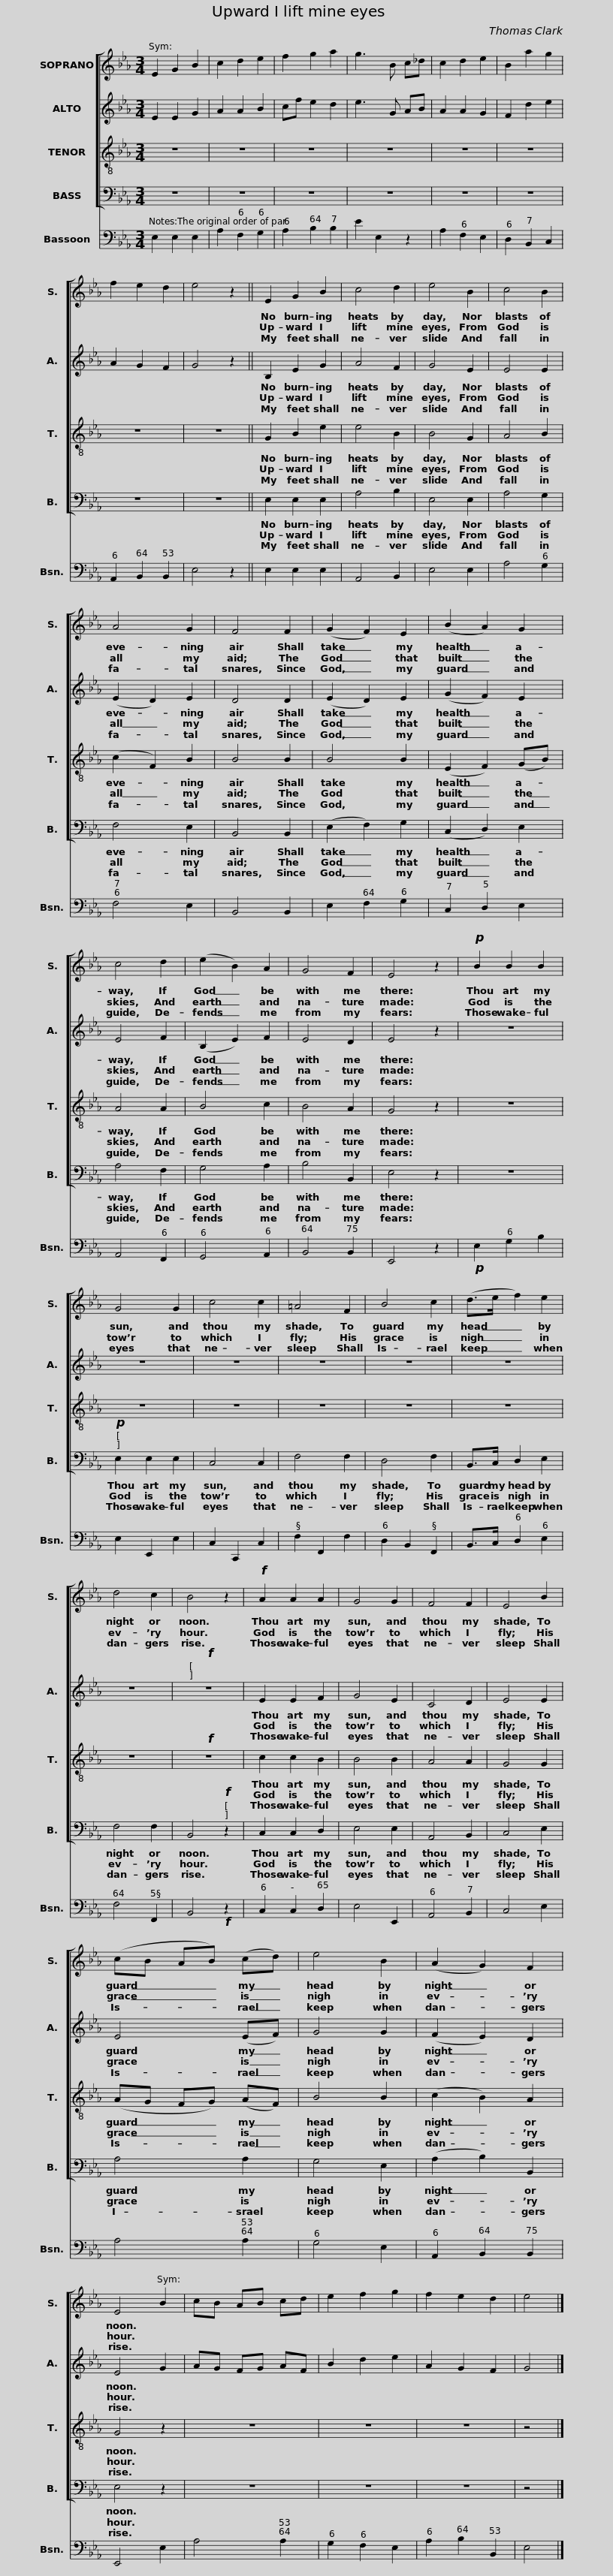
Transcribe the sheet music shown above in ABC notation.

X:1
%%score [ 1 2 3 4 ] 5
L:1/8
M:3/4
I:linebreak $
K:Eb
V:1 treble
V:2 treble
V:3 treble-8 transpose=-12
V:4 bass
V:5 bass
V:1
 E2 G2 B2 | c2 d2 e2 | f2 g2 a2 | g3 B c_d | c2 d2 e2 | %5
 B2 a2 g2 | f2 e2 d2 | e4 z2 ||$ E2 G2 B2 | c4 d2 | %10
 e4 B2 | c4 B2 | A4 G2 | F4 F2 | (G2 F2) E2 |$ %15
 (B2 A2) G2 | c4 d2 |$ (e2 B2) A2 | G4 F2 | E4 z2 | %20
!p! B2 B2 B2 | G4 G2 | c4 c2 | =A4 F2 |$ B4 c2 |$ %25
 (d>e f2) e2 | d4 c2 | B4 z2 |!f! A2 A2 A2 | G4 G2 | %30
 F4 F2 | E4 B2 |$ (cB AB) (cd) | e4 B2 | (A2 G2) F2 | %35
 E4 B2 | cB AB cd | e2 f2 g2 | f2 e2 d2 | e4 |] %40
V:2
 E2 E2 G2 | A2 A2 B2 | cf e2 d2 | e3 G AB | A2 A2 G2 | %5
 F2 d2 e2 | A2 G2 F2 | G4 z2 ||$ B,2 E2 G2 | A4 F2 | %10
 G4 E2 | E4 E2 | (E2 D2) E2 | D4 D2 | (E2 D2) E2 |$ %15
 (G2 F2) E2 | E4 F2 |$ (B,2 E2) F2 | E4 D2 | E4 z2 | %20
 z6 | z6 | z6 | z6 |$ z6 |$ %25
 z6 | z6 |!f! z6 | E2 E2 F2 | G4 E2 | %30
 C4 D2 | E4 E2 |$ E4 (EF) | G4 G2 | (F2 E2) D2 | %35
 E4 G2 | AG FG AF | B2 d2 e2 | A2 G2 F2 | G4 |] %40
V:3
 z6 | z6 | z6 | z6 | z6 | %5
 z6 | z6 | z6 ||$ G2 B2 e2 | e4 B2 | %10
 B4 G2 | A4 B2 | (c2 F2) B2 | B4 B2 | B4 B2 |$ %15
 (E2 F2) (GB) | A4 A2 |$ B4 c2 | B4 A2 | G4 z2 | %20
 z6 | z6 | z6 | z6 |$ z6 |$ %25
 z6 | z6 |!f! z6 | c2 c2 B2 | B4 B2 | %30
 A4 A2 | G4 G2 |$ (AG FG) (AF) | B4 B2 | (c2 B2) A2 | %35
 G4 z2 | z6 | z6 | z6 | z4 |] %40
V:4
 z6 | z6 | z6 | z6 | z6 | %5
 z6 | z6 | z6 ||$ E,2 E,2 E,2 | A,4 B,2 | %10
 E,4 E,2 | A,4 G,2 | F,4 E,2 | B,,4 B,,2 | (E,2 F,2) G,2 |$ %15
 (C,2 D,2) E,2 | A,4 F,2 |$ G,4 A,2 | B,4 B,,2 | E,4 z2 | %20
 z6 |!p! E,2 E,2 E,2 | C,4 C,2 | F,4 F,2 |$ D,4 F,2 |$ %25
 B,,>C, D,2 E,2 | F,4 F,2 | B,,4!f! z2 | C,2 C,2 D,2 | E,4 E,2 | %30
 A,,4 B,,2 | C,4 E,2 |$ A,4 A,2 | G,4 E,2 | (A,2 B,2) B,,2 | %35
 E,4 z2 | z6 | z6 | z6 | z4 |] %40
V:5
 E,2 E,2 E,2 | A,2 F,2 G,2 | A,2 B,2 B,2 | E2 E,2 z2 | A,2 F,2 E,2 | %5
 D,2 B,,2 C,2 | A,,2 B,,2 B,,2 | E,4 z2 ||$ E,2 E,2 E,2 | A,,4 B,,2 | %10
 E,4 E,2 | A,4 G,2 | F,4 E,2 | B,,4 B,,2 | E,2 F,2 G,2 |$ %15
 C,2 D,2 E,2 | A,,4 F,,2 |$ G,,4 A,,2 | B,,4 B,,2 | E,,4 z2 | %20
!p! E,2 G,2 B,2 | E,2 E,,2 E,2 | C,2 C,,2 C,2 | F,2 F,,2 F,2 |$ D,2 B,,2 F,,2 |$ %25
 B,,>C, D,2 E,2 | F,4 F,,2 | B,,4!f! z2 | C,2 C,2 D,2 | E,4 E,,2 | %30
 A,,4 B,,2 | C,4 E,2 |$ A,4 A,2 | G,4 E,2 | A,,2 B,,2 B,,2 | %35
 E,,4 E,2 | A,4 A,2 | G,2 F,2 E,2 | A,2 B,2 B,,2 | E,4 |] %40
